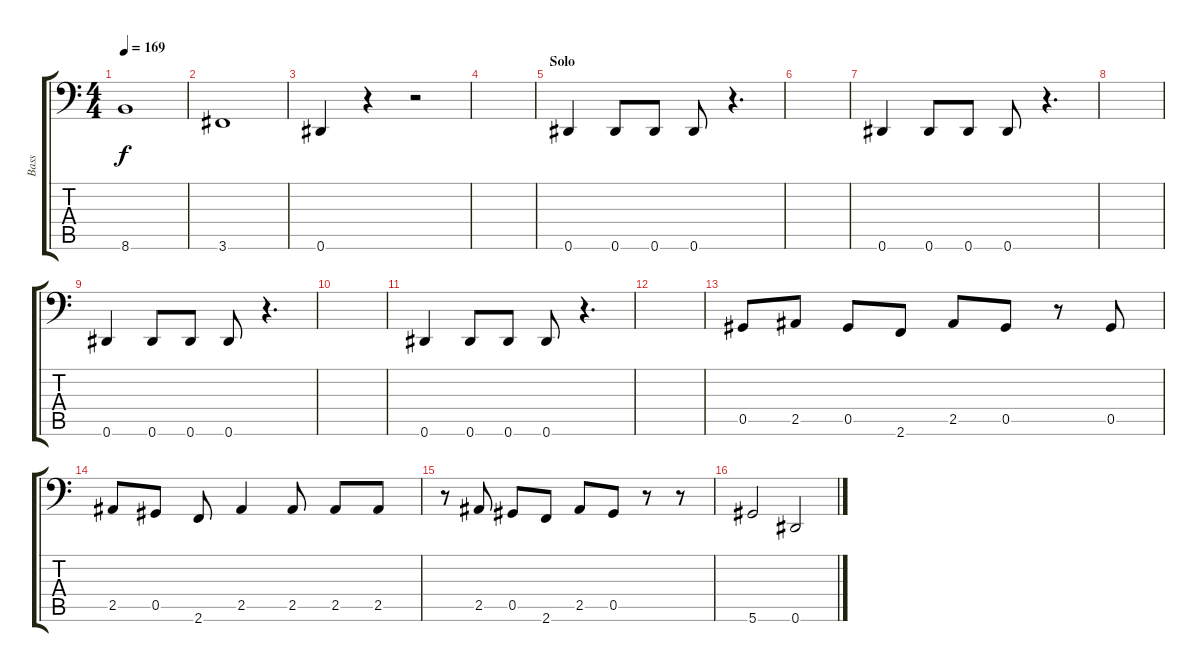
\track ("Bass" "Bass") {instrument electricbassfinger}
\staff {score tabs}
\tuning (Eb3 Bb2 Gb2 Db2 Ab1 Eb1) {hide}
\ts (4 4)
\tempo 169
\clef f4
\ks c
8.6.1{dy f} |
3.6.1 |
0.6.4 r.4 r.2 |
|
\section ("" "Solo")
0.6.4 0.6.8 0.6.8 0.6.8 r.4{d} |
|
0.6.4 0.6.8 0.6.8 0.6.8 r.4{d} |
|
0.6.4 0.6.8 0.6.8 0.6.8 r.4{d} |
|
0.6.4 0.6.8 0.6.8 0.6.8 r.4{d} |
|
0.5.8 2.5.8 0.5.8 2.6.8 2.5.8 0.5.8 r.8 0.5.8 |
2.5.8 0.5.8 2.6.8 2.5.4 2.5.8 2.5.8 2.5.8 |
r.8 2.5.8 0.5.8 2.6.8 2.5.8 0.5.8 r.8 r.8 |
5.6.2 0.6.2
